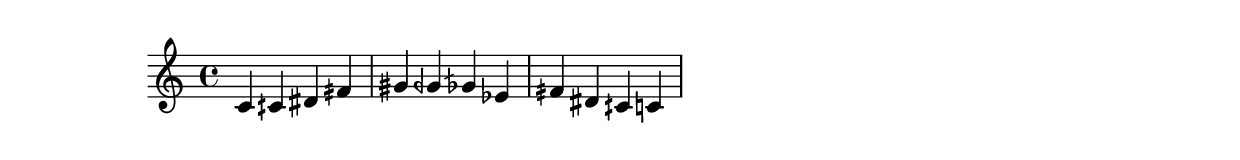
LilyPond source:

% Do not edit this file; it is automatically
% generated from Documentation/snippets/new
% This file is in the public domain.
%% Note: this file works from version 2.13.0
\version "2.13.4"

\header {
%% Translation of GIT committish: b2d4318d6c53df8469dfa4da09b27c15a374d0ca
  texidoces = "
El «Makam» es un tipo de melodía de Turquía que
utiliza alteraciones microtonales de 1/9 de tono.  Consulte el
archivo de inicio @code{makam.ly} (véase el 'Manual de
aprendizaje @version{}, 4.6.3 Otras fuentes de información' para
averiguar la situación de este archivo) para ver detalles de los
nombres de las notas y las alteraciones.

"
  doctitlees = "Ejemplo de «Makam»"



%% Translation of GIT committish: d96023d8792c8af202c7cb8508010c0d3648899d
  texidocde = "
Makam ist eine türkische Melodie, in der 1/9-Tonabstände
eingesetzt werden.  Sehen Sie sich die Initialisierungsdatei
@code{makam.ly} für weiter Information zu Tonhöhenbezeichnungen
und Alterationen an (siehe
Handbuch zum Lernen @version{}, 4.6.3 Weitere Information zu
Hinweisen, wo diese Datei gespeichert ist)."

  doctitlede = "Makam-Beispiel"

%% Translation of GIT committish: 59968a089729d7400f8ece38d5bc98dbb3656a2b
  texidocfr = "
Le «makam» est une forme de mélodie turque qui utilise des altérations
d'un neuvième de ton.  Consultez le fichier d'initialisation
@code{makam.ly} pour plus de détails sur les hauteurs et altérations
utilisées (voir le chapitre 4.6.3 - Autres sources d'information du
manuel d'initiation pour le localiser).

"
  doctitlefr = "Exemple de musique « Makam »"

  lsrtags = "pitches, world-music"
  texidoc = "
Makam is a type of melody from Turkey using 1/9th-tone microtonal
alterations.  Consult the initialization file @samp{ly/makam.ly} for
details of pitch names and alterations.

"
  doctitle = "Makam example"
} % begin verbatim


% Initialize makam settings
\include "makam.ly"

\relative c' {
  \set Staff.keySignature = #`((6 . ,(- KOMA)) (3 . ,BAKIYE))
  c4 cc db fk
  gbm4 gfc gfb efk
  fk4 db cc c
}
